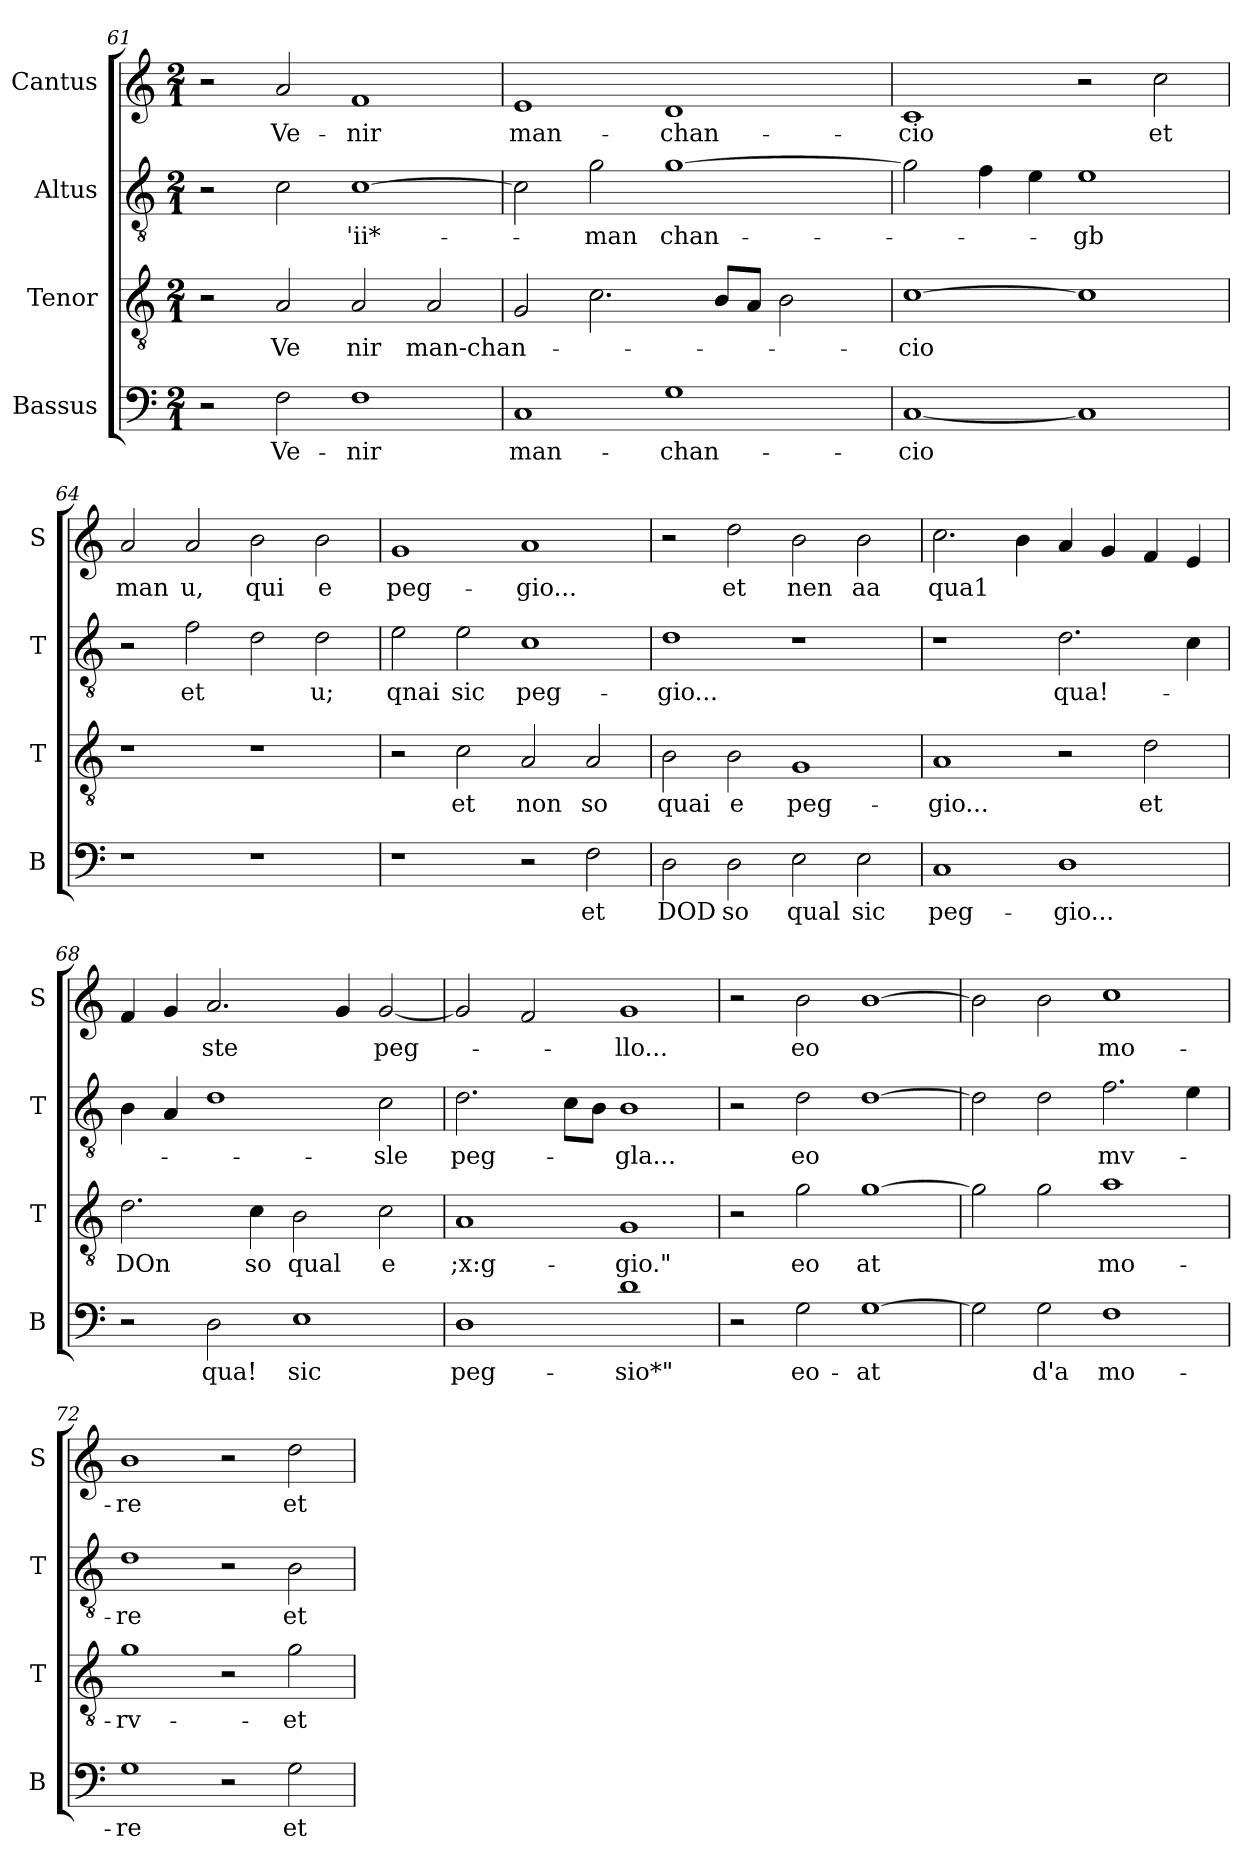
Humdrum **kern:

**kern	**text	**kern	**text	**kern	**text	**kern	**text
*part4	*part4	*part3	*part3	*part2	*part2	*part1	*part1
*staff4	*staff4	*staff3	*staff3	*staff2	*staff2	*staff1	*staff1
*I"Bassus	*	*I"Tenor	*	*I"Altus	*	*I"Cantus	*
*I'B	*	*I'T	*	*I'T	*	*I'S	*
*clefF4	*	*clefGv2	*	*clefGv2	*	*clefG2	*
*	*	*ITrd7c12	*	*ITrd7c12	*	*	*
*k[]	*	*k[]	*	*k[]	*	*k[]	*
*M2/1	*	*M2/1	*	*M2/1	*	*M2/1	*
=61	=61	=61	=61	=61	=61	=61	=61
2r	.	2r	.	2r	.	2r	.
!	!LO:LY:b	!	!LO:LY:b	!	!	!	!LO:LY:b
2F\	Ve-	2AA/	Ve	2C\	.	2a/	Ve-
!	!LO:LY:b	!	!LO:LY:b	!	!LO:LY:b	!	!LO:LY:b
1F	nir	2AA/	nir	[1C	'ii*-	1f	nir
!	!	!	!LO:LY:b	!	!	!	!
.	.	2AA/	man-chan-	.	.	.	.
!!LO:LB:g=z
=62	=62	=62	=62	=62	=62	=62	=62
!	!LO:LY:b	!	!	!	!	!	!LO:LY:b
1C	man-	2GG/	.	2C\]	.	1e	man-
!	!	!	!	!	!LO:LY:b	!	!
.	.	2.C\	.	2G\	man	.	.
!	!LO:LY:b	!	!	!	!LO:LY:b	!	!LO:LY:b
1G	chan-	.	.	[1G	chan-	1d	chan-
.	.	8BB/L	.	.	.	.	.
.	.	8AA/J	.	.	.	.	.
.	.	2BB\	.	.	.	.	.
=63	=63	=63	=63	=63	=63	=63	=63
!	!LO:LY:b	!	!LO:LY:b	!	!	!	!LO:LY:b
[1C	cio	[1C	cio	2G\]	.	1c	cio
.	.	.	.	4F\	.	.	.
.	.	.	.	4E\	.	.	.
!	!	!	!	!	!LO:LY:b	!	!
1C]	.	1C]	.	1E	gb	2r	.
!	!	!	!	!	!	!	!LO:LY:b
.	.	.	.	.	.	2cc\	et
=64	=64	=64	=64	=64	=64	=64	=64
!	!	!	!	!	!	!	!LO:LY:b
1r	.	1r	.	2r	.	2a/	man
!	!	!	!	!	!LO:LY:b	!	!LO:LY:b
.	.	.	.	2F\	et	2a/	u,
!	!	!	!	!	!	!	!LO:LY:b
1r	.	1r	.	2D\	.	2b\	qui
!	!	!	!	!	!LO:LY:b	!	!LO:LY:b
.	.	.	.	2D\	u;	2b\	e
=65	=65	=65	=65	=65	=65	=65	=65
!	!	!	!	!	!LO:LY:b	!	!LO:LY:b
1r	.	2r	.	2E\	qnai	1g	peg-
!	!	!	!LO:LY:b	!	!LO:LY:b	!	!
.	.	2C\	et	2E\	sic	.	.
!	!	!	!LO:LY:b	!	!LO:LY:b	!	!LO:LY:b
2r	.	2AA/	non	1C	peg-	1a	gio...
!	!LO:LY:b	!	!LO:LY:b	!	!	!	!
2F\	et	2AA/	so	.	.	.	.
!!LO:PB:g=z
=66	=66	=66	=66	=66	=66	=66	=66
!	!LO:LY:b	!	!LO:LY:b	!	!LO:LY:b	!	!
2D\	DOD	2BB\	quai	1D	gio...	2r	.
!	!LO:LY:b	!	!LO:LY:b	!	!	!	!LO:LY:b
2D\	so	2BB\	e	.	.	2dd\	et
!	!LO:LY:b	!	!LO:LY:b	!	!	!	!LO:LY:b
2E\	qual	1GG	peg-	1r	.	2b\	nen
!	!LO:LY:b	!	!	!	!	!	!LO:LY:b
2E\	sic	.	.	.	.	2b\	aa
=67	=67	=67	=67	=67	=67	=67	=67
!	!LO:LY:b	!	!LO:LY:b	!	!	!	!LO:LY:b
1C	peg-	1AA	gio...	1r	.	2.cc\	qua1
.	.	.	.	.	.	4b\	.
!	!LO:LY:b	!	!	!	!LO:LY:b	!	!
1D	gio...	2r	.	2.D\	qua!-	4a/	.
.	.	.	.	.	.	4g/	.
!	!	!	!LO:LY:b	!	!	!	!
.	.	2D\	et	.	.	4f/	.
.	.	.	.	4C\	.	4e/	.
=68	=68	=68	=68	=68	=68	=68	=68
!	!	!	!LO:LY:b	!	!	!	!
2r	.	2.D\	DOn	4BB\	.	4f/	.
.	.	.	.	4AA/	.	4g/	.
!	!LO:LY:b	!	!	!	!	!	!LO:LY:b
2D\	qua!	.	.	1D	.	2.a/	ste
!	!	!	!LO:LY:b	!	!	!	!
.	.	4C\	so	.	.	.	.
!	!LO:LY:b	!	!LO:LY:b	!	!	!	!
1E	sic	2BB\	qual	.	.	.	.
.	.	.	.	.	.	4g/	.
!	!	!	!LO:LY:b	!	!LO:LY:b	!	!LO:LY:b
.	.	2C\	e	2C\	sle	[2g/	peg-
=69	=69	=69	=69	=69	=69	=69	=69
!	!LO:LY:b	!	!LO:LY:b	!	!LO:LY:b	!	!
1D	peg-	1AA	;x:g-	2.D\	peg-	2g/]	.
.	.	.	.	.	.	2f/	.
.	.	.	.	8C\L	.	.	.
.	.	.	.	8BB\J	.	.	.
!	!LO:LY:b	!	!LO:LY:b	!	!LO:LY:b	!	!LO:LY:b
1d	sio*"	1GG	gio."	1BB	gla...	1g	llo...
!!LO:LB:g=z
=70	=70	=70	=70	=70	=70	=70	=70
2r	.	2r	.	2r	.	2r	.
!	!LO:LY:b	!	!LO:LY:b	!	!LO:LY:b	!	!LO:LY:b
2G\	eo-	2G\	eo	2D\	eo	2b\	eo
!	!LO:LY:b	!	!LO:LY:b	!	!	!	!
[1G	at	[1G	at	[1D	.	[1b	.
=71	=71	=71	=71	=71	=71	=71	=71
2G\]	.	2G\]	.	2D\]	.	2b\]	.
!	!LO:LY:b	!	!	!	!	!	!
2G\	d'a	2G\	.	2D\	.	2b\	.
!	!LO:LY:b	!	!LO:LY:b	!	!LO:LY:b	!	!LO:LY:b
1F	mo-	1A	mo-	2.F\	mv-	1cc	mo-
.	.	.	.	4E\	.	.	.
=72	=72	=72	=72	=72	=72	=72	=72
!	!LO:LY:b	!	!LO:LY:b	!	!LO:LY:b	!	!LO:LY:b
1G	re	1G	rv-	1D	re	1b	re
2r	.	2r	.	2r	.	2r	.
!	!LO:LY:b	!	!LO:LY:b	!	!LO:LY:b	!	!LO:LY:b
2G\	et	2G\	et	2BB\	et	2dd\	et
=	=	=	=	=	=	=	=
*-	*-	*-	*-	*-	*-	*-	*-
